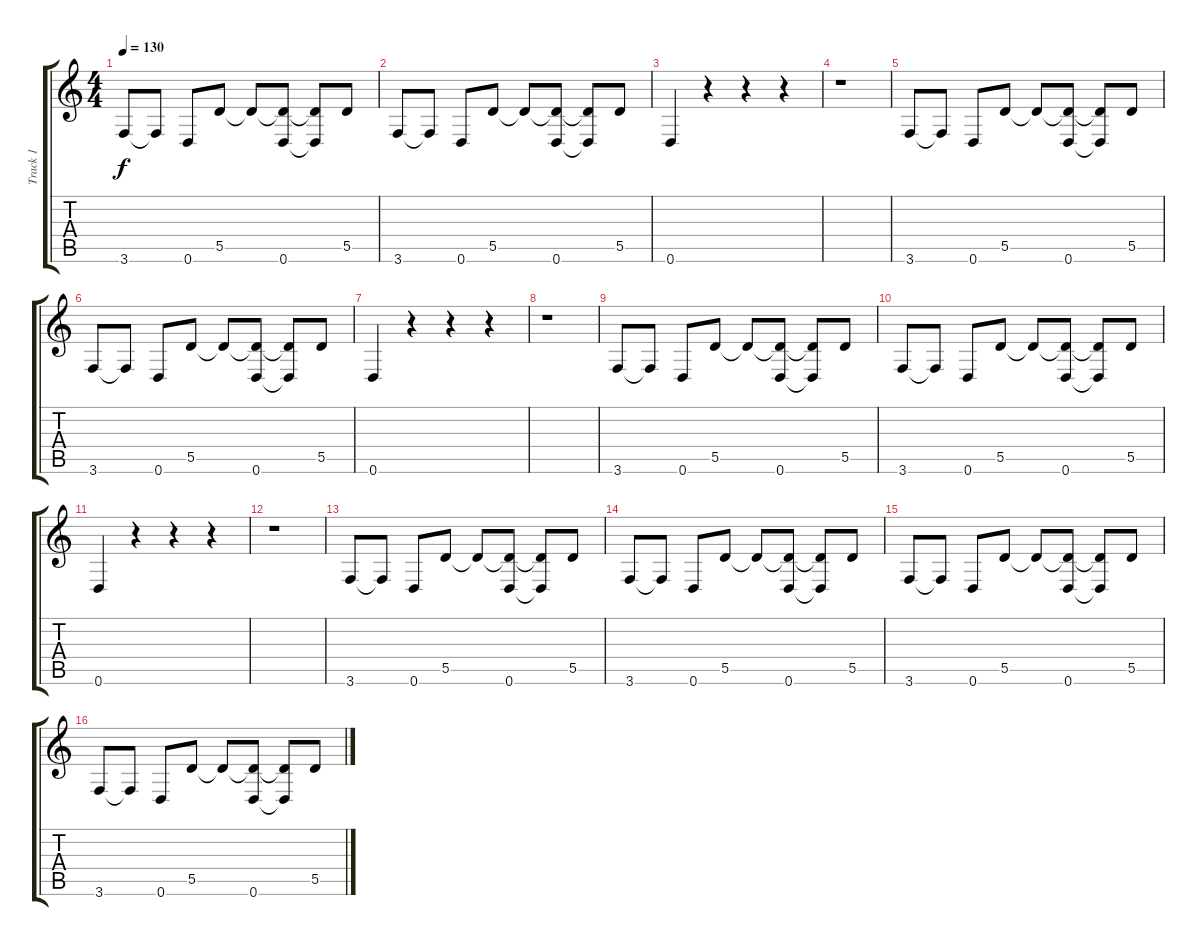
\track ("Track 1" "Track 1") {instrument overdrivenguitar}
\staff {score tabs}
\tuning (E4 B3 G3 D3 A2 D2) {hide}
\ts (4 4)
\tempo 130
\clef g2
\ks c
3.6.8{dy f} 3.6{t}.8 0.6.8 5.5.8 5.5{t}.8 (5.5{t} 0.6).8 (5.5{t} 0.6{t}).8 5.5.8 |
3.6.8 3.6{t}.8 0.6.8 5.5.8 5.5{t}.8 (5.5{t} 0.6).8 (5.5{t} 0.6{t}).8 5.5.8 |
0.6.4 r.4 r.4 r.4 |
r.1 |
3.6.8 3.6{t}.8 0.6.8 5.5.8 5.5{t}.8 (5.5{t} 0.6).8 (5.5{t} 0.6{t}).8 5.5.8 |
3.6.8 3.6{t}.8 0.6.8 5.5.8 5.5{t}.8 (5.5{t} 0.6).8 (5.5{t} 0.6{t}).8 5.5.8 |
0.6.4 r.4 r.4 r.4 |
r.1 |
3.6.8 3.6{t}.8 0.6.8 5.5.8 5.5{t}.8 (5.5{t} 0.6).8 (5.5{t} 0.6{t}).8 5.5.8 |
3.6.8 3.6{t}.8 0.6.8 5.5.8 5.5{t}.8 (5.5{t} 0.6).8 (5.5{t} 0.6{t}).8 5.5.8 |
0.6.4 r.4 r.4 r.4 |
r.1 |
3.6.8 3.6{t}.8 0.6.8 5.5.8 5.5{t}.8 (5.5{t} 0.6).8 (5.5{t} 0.6{t}).8 5.5.8 |
3.6.8 3.6{t}.8 0.6.8 5.5.8 5.5{t}.8 (5.5{t} 0.6).8 (5.5{t} 0.6{t}).8 5.5.8 |
3.6.8 3.6{t}.8 0.6.8 5.5.8 5.5{t}.8 (5.5{t} 0.6).8 (5.5{t} 0.6{t}).8 5.5.8 |
3.6.8 3.6{t}.8 0.6.8 5.5.8 5.5{t}.8 (5.5{t} 0.6).8 (5.5{t} 0.6{t}).8 5.5.8
